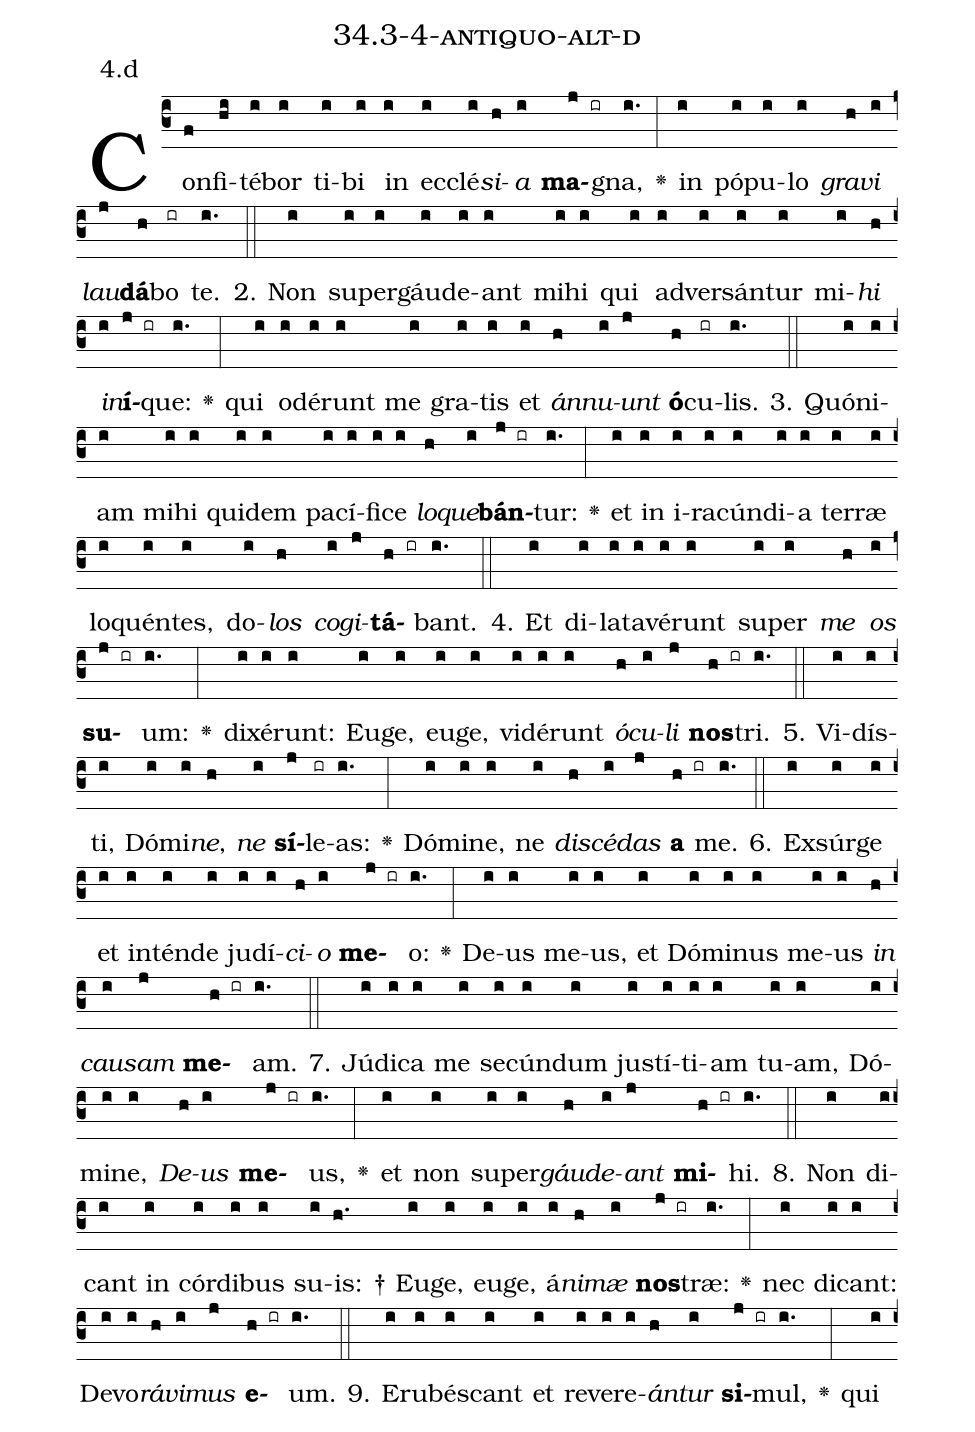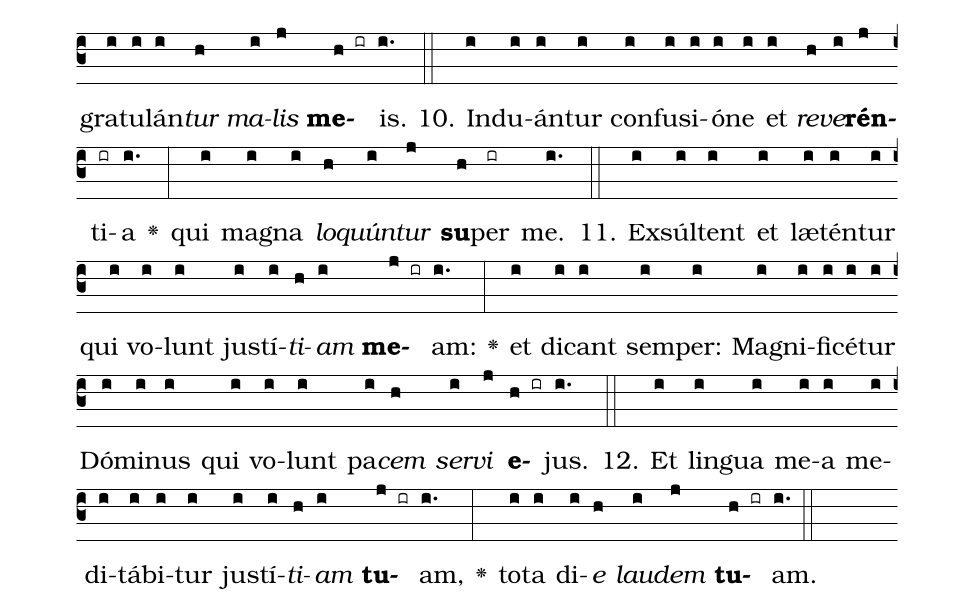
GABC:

name: 34.3-4-antiquo-alt-d;
annotation: 4.d;
%%
(c3)Con(f)fi(hi)té(i)bor(i) ti(i)bi(i) in(i) ec(i)clé(i)<i>si</i>(h)<i>a</i>(i) <b>ma</b>(j ir)gna,(i.) <v>\greheightstar</v>(:) in(i) pó(i)pu(i)lo(i) <i>gra</i>(h)<i>vi</i>(i) <i>lau</i>(j)<b>dá</b>(h)bo(ir) te.(i.) (::)
2. Non(i) su(i)per(i)gáu(i)de(i)ant(i) mi(i)hi(i) qui(i) ad(i)ver(i)sán(i)tur(i) mi(i)<i>hi</i>(h) <i>in</i>(i)<b>í</b>(j ir)que:(i.) <v>\greheightstar</v>(:) qui(i) o(i)dé(i)runt(i) me(i) gra(i)tis(i) et(i) <i>án</i>(h)<i>nu</i>(i)<i>unt</i>(j) <b>ó</b>(h)cu(ir)lis.(i.) (::)
3. Quón(i)i(i)am(i) mi(i)hi(i) qui(i)dem(i) pa(i)cí(i)fi(i)ce(i) <i>lo</i>(h)<i>que</i>(i)<b>bán</b>(j ir)tur:(i.) <v>\greheightstar</v>(:) et(i) in(i) i(i)ra(i)cún(i)di(i)a(i) ter(i)ræ(i) lo(i)quén(i)tes,(i) do(i)<i>los</i>(h) <i>co</i>(i)<i>gi</i>(j)<b>tá</b>(h ir)bant.(i.) (::)
4. Et(i) di(i)la(i)ta(i)vé(i)runt(i) su(i)per(i) <i>me</i>(h) <i>os</i>(i) <b>su</b>(j ir)um:(i.) <v>\greheightstar</v>(:) di(i)xé(i)runt:(i) Eu(i)ge,(i) eu(i)ge,(i) vi(i)dé(i)runt(i) <i>ó</i>(h)<i>cu</i>(i)<i>li</i>(j) <b>nos</b>(h ir)tri.(i.) (::)
5. Vi(i)dís(i)ti,(i) Dó(i)mi(i)<i>ne</i>,(h) <i>ne</i>(i) <b>sí</b>(j)le(ir)as:(i.) <v>\greheightstar</v>(:) Dó(i)mi(i)ne,(i) ne(i) <i>di</i>(h)<i>scé</i>(i)<i>das</i>(j) <b>a</b>(h ir) me.(i.) (::)
6. Ex(i)súr(i)ge(i) et(i) in(i)tén(i)de(i) ju(i)dí(i)<i>ci</i>(h)<i>o</i>(i) <b>me</b>(j ir)o:(i.) <v>\greheightstar</v>(:) De(i)us(i) me(i)us,(i) et(i) Dó(i)mi(i)nus(i) me(i)us(i) <i>in</i>(h) <i>cau</i>(i)<i>sam</i>(j) <b>me</b>(h ir)am.(i.) (::)
7. Jú(i)di(i)ca(i) me(i) se(i)cún(i)dum(i) jus(i)tí(i)ti(i)am(i) tu(i)am,(i) Dó(i)mi(i)ne,(i) <i>De</i>(h)<i>us</i>(i) <b>me</b>(j ir)us,(i.) <v>\greheightstar</v>(:) et(i) non(i) su(i)per(i)<i>gáu</i>(h)<i>de</i>(i)<i>ant</i>(j) <b>mi</b>(h ir)hi.(i.) (::)
8. Non(i) di(i)cant(i) in(i) cór(i)di(i)bus(i) su(i)is: †(h.) Eu(i)ge,(i) eu(i)ge,(i) á(i)<i>ni</i>(h)<i>mæ</i>(i) <b>nos</b>(j ir)træ:(i.) <v>\greheightstar</v>(:) nec(i) di(i)cant:(i) De(i)vo(i)<i>rá</i>(h)<i>vi</i>(i)<i>mus</i>(j) <b>e</b>(h ir)um.(i.) (::)
9. E(i)ru(i)bés(i)cant(i) et(i) re(i)ve(i)re(i)<i>án</i>(h)<i>tur</i>(i) <b>si</b>(j ir)mul,(i.) <v>\greheightstar</v>(:) qui(i) gra(i)tu(i)lán(i)<i>tur</i>(h) <i>ma</i>(i)<i>lis</i>(j) <b>me</b>(h ir)is.(i.) (::)
10. Ind(i)u(i)án(i)tur(i) con(i)fu(i)si(i)ó(i)ne(i) et(i) <i>re</i>(h)<i>ve</i>(i)<b>rén</b>(j)ti(ir)a(i.) <v>\greheightstar</v>(:) qui(i) ma(i)gna(i) <i>lo</i>(h)<i>quún</i>(i)<i>tur</i>(j) <b>su</b>(h)per(ir) me.(i.) (::)
11. Ex(i)súl(i)tent(i) et(i) læ(i)tén(i)tur(i) qui(i) vo(i)lunt(i) jus(i)tí(i)<i>ti</i>(h)<i>am</i>(i) <b>me</b>(j ir)am:(i.) <v>\greheightstar</v>(:) et(i) di(i)cant(i) sem(i)per:(i) Ma(i)gni(i)fi(i)cé(i)tur(i) Dó(i)mi(i)nus(i) qui(i) vo(i)lunt(i) pa(i)<i>cem</i>(h) <i>ser</i>(i)<i>vi</i>(j) <b>e</b>(h ir)jus.(i.) (::)
12. Et(i) lin(i)gua(i) me(i)a(i) me(i)di(i)tá(i)bi(i)tur(i) jus(i)tí(i)<i>ti</i>(h)<i>am</i>(i) <b>tu</b>(j ir)am,(i.) <v>\greheightstar</v>(:) to(i)ta(i) di(i)<i>e</i>(h) <i>lau</i>(i)<i>dem</i>(j) <b>tu</b>(h ir)am.(i.) (::)
